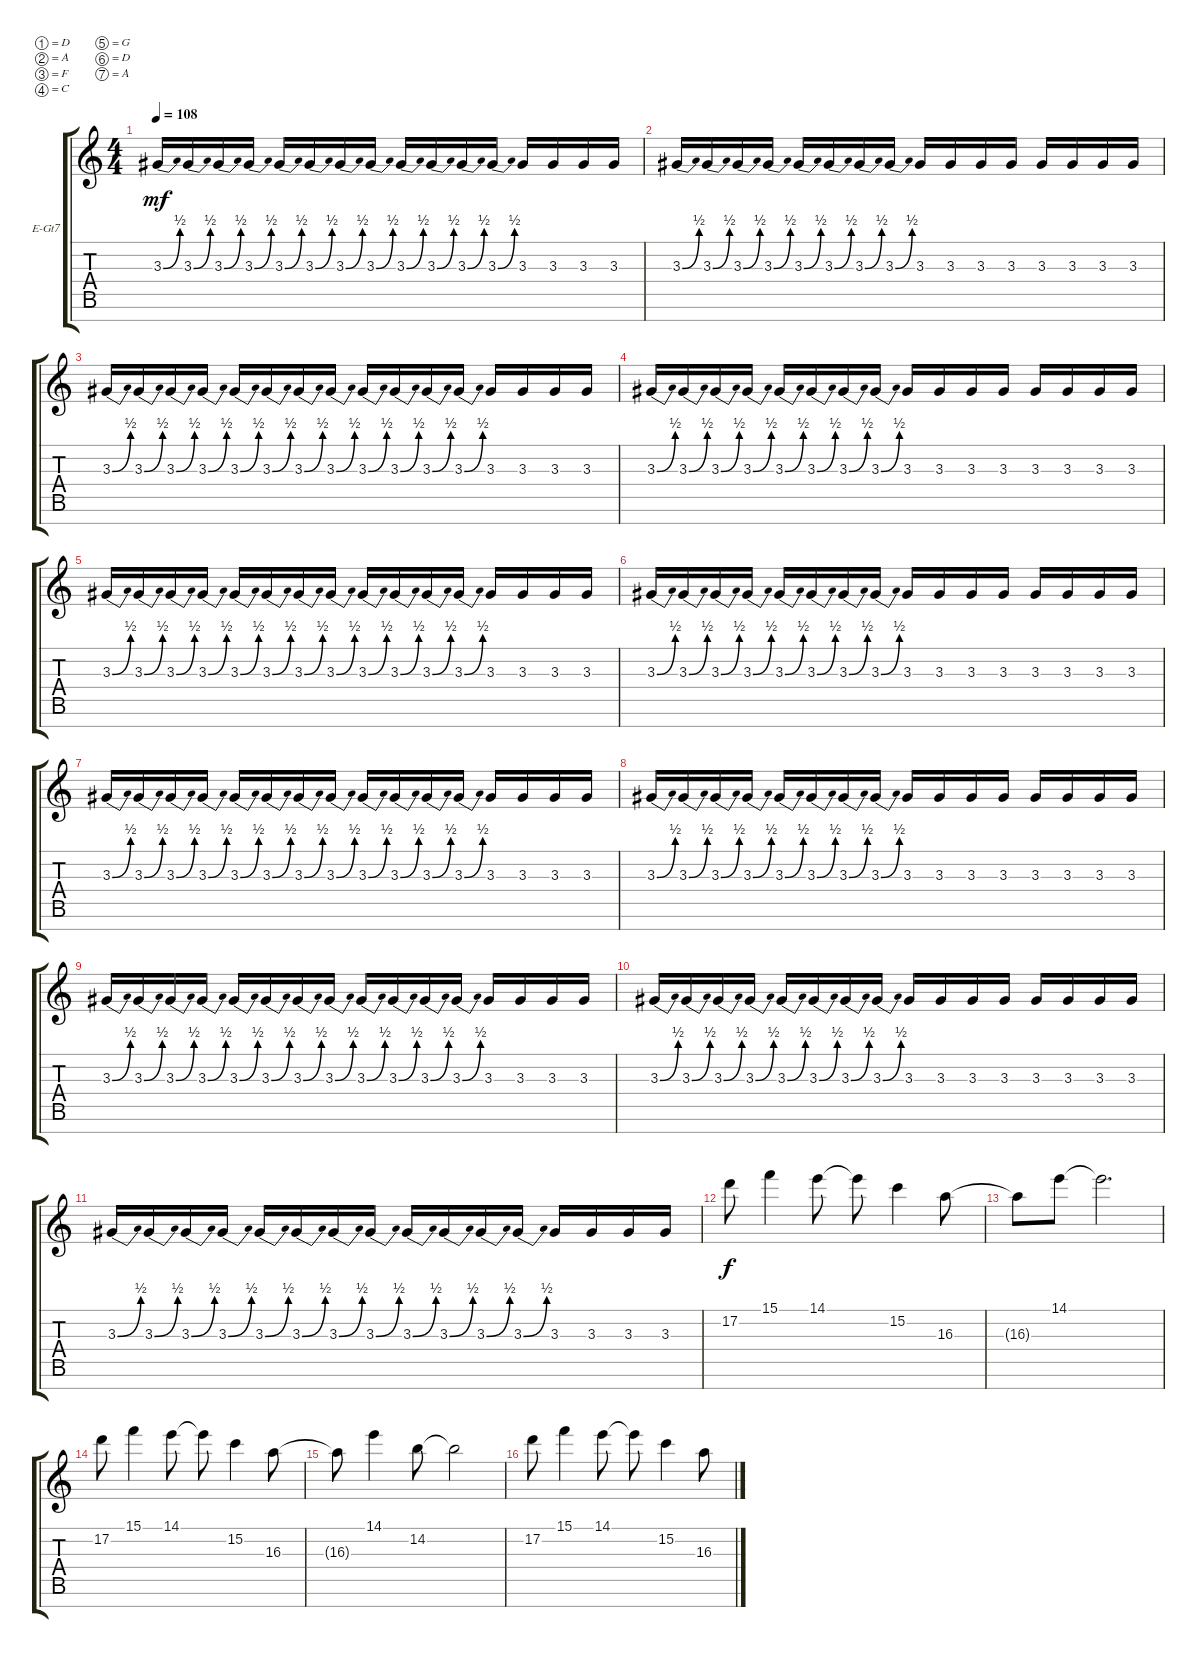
\bracketExtendMode groupsimilarinstruments
\firstSystemTrackNameOrientation horizontal
\otherSystemsTrackNameOrientation horizontal
\track ("Head" "E-Gt7") {instrument distortionguitar}
\staff {score tabs}
\tuning (D4 A3 F3 C3 G2 D2 A1)
\ts (4 4)
\tempo 108
\clef g2
\ks c
3.3{be (bend 0 0 60 2)}.16{dy mf} 3.3{be (bend 0 0 60 2)}.16 3.3{be (bend 0 0 60 2)}.16 3.3{be (bend 0 0 60 2)}.16 3.3{be (bend 0 0 60 2)}.16 3.3{be (bend 0 0 60 2)}.16 3.3{be (bend 0 0 60 2)}.16 3.3{be (bend 0 0 60 2)}.16 3.3{be (bend 0 0 60 2)}.16 3.3{be (bend 0 0 60 2)}.16 3.3{be (bend 0 0 60 2)}.16 3.3{be (bend 0 0 60 2)}.16 3.3.16 3.3.16 3.3.16 3.3.16 |
3.3{be (bend 0 0 60 2)}.16 3.3{be (bend 0 0 60 2)}.16 3.3{be (bend 0 0 60 2)}.16 3.3{be (bend 0 0 60 2)}.16 3.3{be (bend 0 0 60 2)}.16 3.3{be (bend 0 0 60 2)}.16 3.3{be (bend 0 0 60 2)}.16 3.3{be (bend 0 0 60 2)}.16 3.3.16 3.3.16 3.3.16 3.3.16 3.3.16 3.3.16 3.3.16 3.3.16 |
3.3{be (bend 0 0 60 2)}.16 3.3{be (bend 0 0 60 2)}.16 3.3{be (bend 0 0 60 2)}.16 3.3{be (bend 0 0 60 2)}.16 3.3{be (bend 0 0 60 2)}.16 3.3{be (bend 0 0 60 2)}.16 3.3{be (bend 0 0 60 2)}.16 3.3{be (bend 0 0 60 2)}.16 3.3{be (bend 0 0 60 2)}.16 3.3{be (bend 0 0 60 2)}.16 3.3{be (bend 0 0 60 2)}.16 3.3{be (bend 0 0 60 2)}.16 3.3.16 3.3.16 3.3.16 3.3.16 |
3.3{be (bend 0 0 60 2)}.16 3.3{be (bend 0 0 60 2)}.16 3.3{be (bend 0 0 60 2)}.16 3.3{be (bend 0 0 60 2)}.16 3.3{be (bend 0 0 60 2)}.16 3.3{be (bend 0 0 60 2)}.16 3.3{be (bend 0 0 60 2)}.16 3.3{be (bend 0 0 60 2)}.16 3.3.16 3.3.16 3.3.16 3.3.16 3.3.16 3.3.16 3.3.16 3.3.16 |
3.3{be (bend 0 0 60 2)}.16 3.3{be (bend 0 0 60 2)}.16 3.3{be (bend 0 0 60 2)}.16 3.3{be (bend 0 0 60 2)}.16 3.3{be (bend 0 0 60 2)}.16 3.3{be (bend 0 0 60 2)}.16 3.3{be (bend 0 0 60 2)}.16 3.3{be (bend 0 0 60 2)}.16 3.3{be (bend 0 0 60 2)}.16 3.3{be (bend 0 0 60 2)}.16 3.3{be (bend 0 0 60 2)}.16 3.3{be (bend 0 0 60 2)}.16 3.3.16 3.3.16 3.3.16 3.3.16 |
3.3{be (bend 0 0 60 2)}.16 3.3{be (bend 0 0 60 2)}.16 3.3{be (bend 0 0 60 2)}.16 3.3{be (bend 0 0 60 2)}.16 3.3{be (bend 0 0 60 2)}.16 3.3{be (bend 0 0 60 2)}.16 3.3{be (bend 0 0 60 2)}.16 3.3{be (bend 0 0 60 2)}.16 3.3.16 3.3.16 3.3.16 3.3.16 3.3.16 3.3.16 3.3.16 3.3.16 |
3.3{be (bend 0 0 60 2)}.16 3.3{be (bend 0 0 60 2)}.16 3.3{be (bend 0 0 60 2)}.16 3.3{be (bend 0 0 60 2)}.16 3.3{be (bend 0 0 60 2)}.16 3.3{be (bend 0 0 60 2)}.16 3.3{be (bend 0 0 60 2)}.16 3.3{be (bend 0 0 60 2)}.16 3.3{be (bend 0 0 60 2)}.16 3.3{be (bend 0 0 60 2)}.16 3.3{be (bend 0 0 60 2)}.16 3.3{be (bend 0 0 60 2)}.16 3.3.16 3.3.16 3.3.16 3.3.16 |
3.3{be (bend 0 0 60 2)}.16 3.3{be (bend 0 0 60 2)}.16 3.3{be (bend 0 0 60 2)}.16 3.3{be (bend 0 0 60 2)}.16 3.3{be (bend 0 0 60 2)}.16 3.3{be (bend 0 0 60 2)}.16 3.3{be (bend 0 0 60 2)}.16 3.3{be (bend 0 0 60 2)}.16 3.3.16 3.3.16 3.3.16 3.3.16 3.3.16 3.3.16 3.3.16 3.3.16 |
3.3{be (bend 0 0 60 2)}.16 3.3{be (bend 0 0 60 2)}.16 3.3{be (bend 0 0 60 2)}.16 3.3{be (bend 0 0 60 2)}.16 3.3{be (bend 0 0 60 2)}.16 3.3{be (bend 0 0 60 2)}.16 3.3{be (bend 0 0 60 2)}.16 3.3{be (bend 0 0 60 2)}.16 3.3{be (bend 0 0 60 2)}.16 3.3{be (bend 0 0 60 2)}.16 3.3{be (bend 0 0 60 2)}.16 3.3{be (bend 0 0 60 2)}.16 3.3.16 3.3.16 3.3.16 3.3.16 |
3.3{be (bend 0 0 60 2)}.16 3.3{be (bend 0 0 60 2)}.16 3.3{be (bend 0 0 60 2)}.16 3.3{be (bend 0 0 60 2)}.16 3.3{be (bend 0 0 60 2)}.16 3.3{be (bend 0 0 60 2)}.16 3.3{be (bend 0 0 60 2)}.16 3.3{be (bend 0 0 60 2)}.16 3.3.16 3.3.16 3.3.16 3.3.16 3.3.16 3.3.16 3.3.16 3.3.16 |
3.3{be (bend 0 0 60 2)}.16 3.3{be (bend 0 0 60 2)}.16 3.3{be (bend 0 0 60 2)}.16 3.3{be (bend 0 0 60 2)}.16 3.3{be (bend 0 0 60 2)}.16 3.3{be (bend 0 0 60 2)}.16 3.3{be (bend 0 0 60 2)}.16 3.3{be (bend 0 0 60 2)}.16 3.3{be (bend 0 0 60 2)}.16 3.3{be (bend 0 0 60 2)}.16 3.3{be (bend 0 0 60 2)}.16 3.3{be (bend 0 0 60 2)}.16 3.3.16 3.3.16 3.3.16 3.3.16 |
17.2.8{dy f} 15.1.4 14.1.8 14.1{t}.8 15.2.4 16.3.8 |
16.3{t}.8 14.1.8 14.1{t}.2{d} |
17.2.8 15.1.4 14.1.8 14.1{t}.8 15.2.4 16.3.8 |
16.3{t}.8 14.1.4 14.2.8 14.2{t}.2 |
17.2.8 15.1.4 14.1.8 14.1{t}.8 15.2.4 16.3.8
